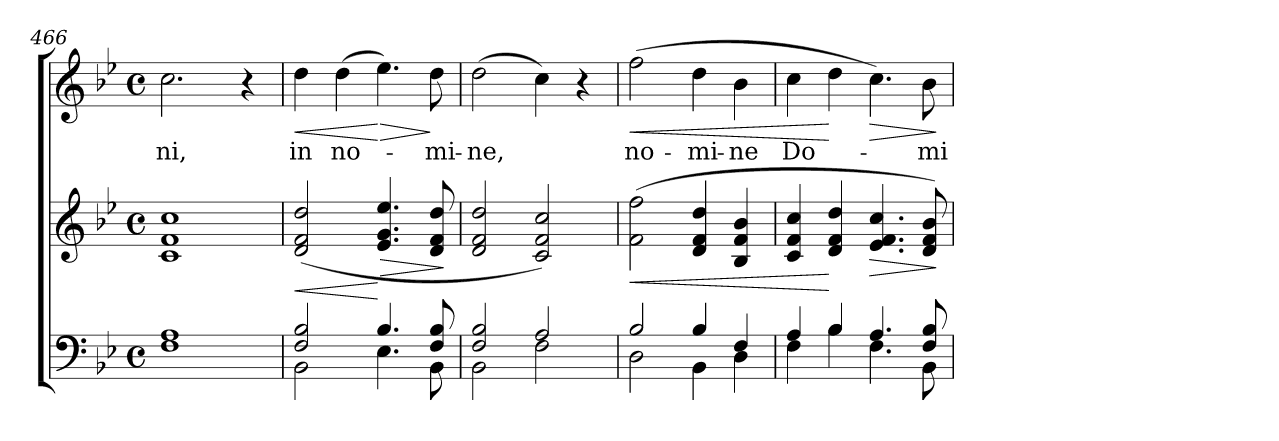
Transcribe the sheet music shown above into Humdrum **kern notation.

**kern	**kern	**dynam	**kern	**text	**dynam
*part2	*part2	*part2	*part1	*part1	*part1
*staff3	*staff2	*staff2/3	*staff1	*staff1	*staff1
*clefF4	*clefG2	*	*clefG2	*	*
*	*	*	*ITrd7c12	*	*
*k[b-e-]	*k[b-e-]	*	*k[b-e-]	*	*
*B-:	*B-:	*	*B-:	*	*
*M4/4	*M4/4	*	*M4/4	*	*
*met(c)	*met(c)	*	*met(c)	*	*
=466	=466	=466	=466	=466	=466
*^	*	*	*	*	*
!	!	!	!	!	!LO:LY:b	!
1A	1F	1c 1f 1cc	.	2.c\	-ni,	.
.	.	.	.	4r	.	.
=467	=467	=467	=467	=467	=467	=467
!	!	!	!LO:HP:b	!	!LO:LY:b	!LO:HP:b
2F/ 2B-/	2BB-\	(2d/ 2f/ 2dd/	<	4d\	in	<
!	!	!	!	!	!LO:LY:b	!
.	.	.	.	(>4d\	no-	.
!	!	!	!LO:HP:n=1:b	!	!	!LO:HP:n=1:b
4.B-/	4.E-\	4.e-/ 4.g/ 4.ee-/	[ >	4.e-\)	.	[ >
!	!	!	!	!	!LO:LY:b	!
8F/ 8B-/	8BB-\	8d/ 8f/ 8dd/	.	8d\	-mi-	]
*v	*v	*	*	*	*	*
.	.	]	.	.	.
=468	=468	=468	=468	=468	=468
*^	*	*	*	*	*
!	!	!	!	!	!LO:LY:b	!
2F/ 2B-/	2BB-\	2d/ 2f/ 2dd/	.	(>2d\	-ne,	.
2A/	2F\	2c/ 2f/ 2cc/)	.	4c\)	.	.
.	.	.	.	4r	.	.
=469	=469	=469	=469	=469	=469	=469
!	!	!	!LO:HP:b	!	!LO:LY:b	!LO:HP:b
2B-/	2D\	(>2f\ 2ff\	<	(>2f\	no-	<
!	!	!	!	!	!LO:LY:b	!
4B-/	4BB-\	4d/ 4f/ 4dd/	.	4d\	-mi-	.
!	!	!	!	!	!LO:LY:b	!
4F/	4D\	4B-/ 4f/ 4b-/	.	4B-\	-ne	.
!!LO:LB:g=z
=470	=470	=470	=470	=470	=470	=470
!	!	!	!	!	!LO:LY:b	!
4A/	4F\	4c/ 4f/ 4cc/	.	4c\	Do-	.
4B-/	4B-\	4d/ 4f/ 4dd/	[	4d\	.	[
!	!	!	!LO:HP:b	!	!	!LO:HP:b
4.A/	4.F\	4.e-/ 4.f/ 4.cc/	>	4.c\)	.	>
!	!	!	!	!	!LO:LY:b	!
8F/ 8B-/	8BB-\	8d/ 8f/ 8b-/)	.	8B-\	-mi-	.
*v	*v	*	*	*	*	*
.	.	]	.	.	]
=	=	=	=	=	=
*-	*-	*-	*-	*-	*-
